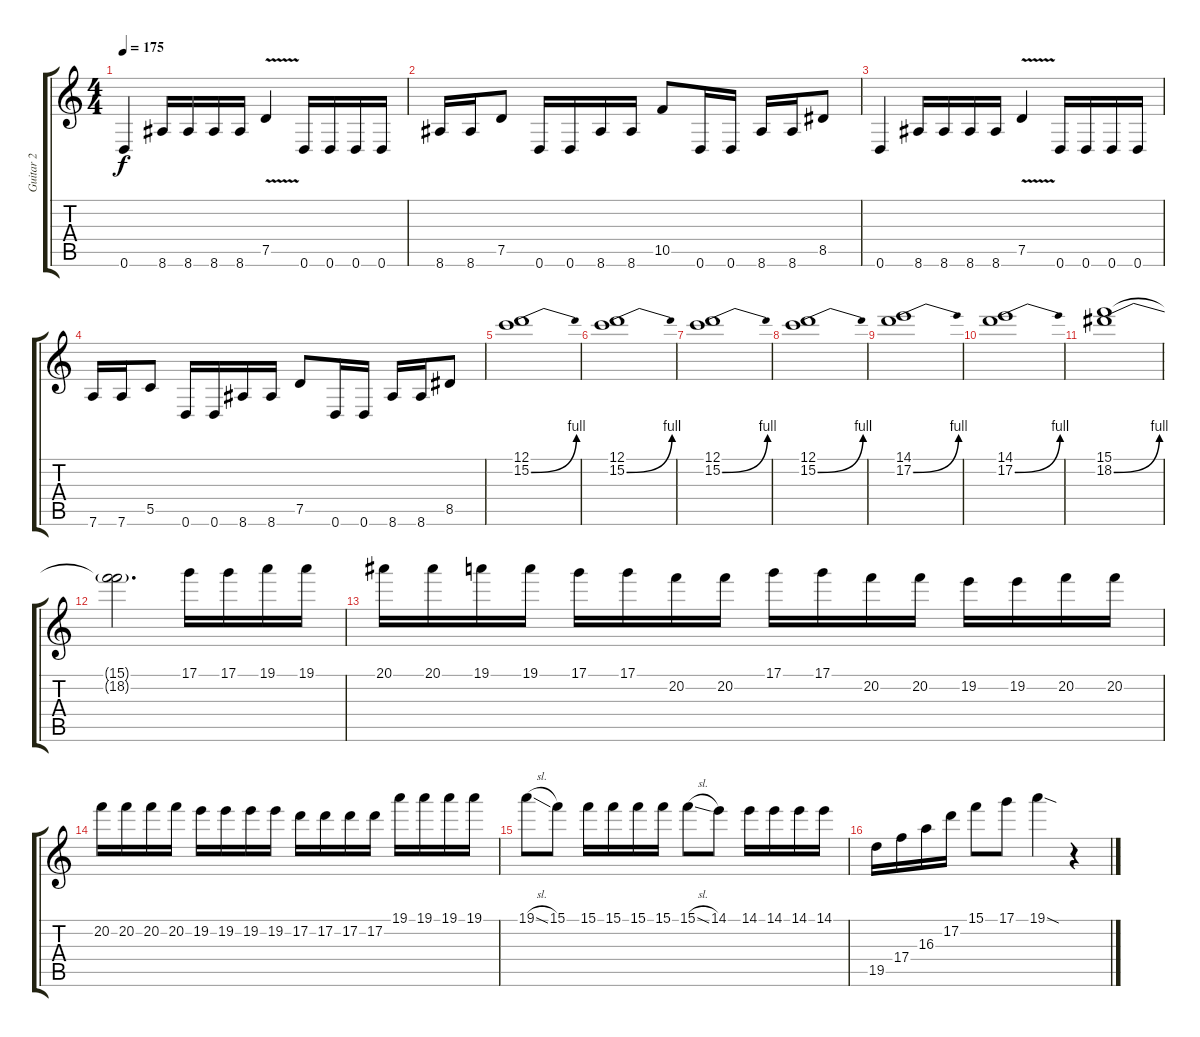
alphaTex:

\track ("Guitar 2" "Guitar 2") {instrument overdrivenguitar}
\staff {score tabs}
\tuning (D4 A3 F3 C3 G2 D2) {hide}
\ts (4 4)
\tempo 175
\clef g2
\ks c
0.6.4{dy f} 8.6.16 8.6.16 8.6.16 8.6.16 7.5{v}.4 0.6.16 0.6.16 0.6.16 0.6.16 |
8.6.16 8.6.16 7.5.8 0.6.16 0.6.16 8.6.16 8.6.16 10.5.8 0.6.16 0.6.16 8.6.16 8.6.16 8.5.8 |
0.6.4 8.6.16 8.6.16 8.6.16 8.6.16 7.5{v}.4 0.6.16 0.6.16 0.6.16 0.6.16 |
7.6.16 7.6.16 5.5.8 0.6.16 0.6.16 8.6.16 8.6.16 7.5.8 0.6.16 0.6.16 8.6.16 8.6.16 8.5.8 |
(12.1 15.2{be (bend 0 0 60 4)}).1 |
(12.1 15.2{be (bend 0 0 60 4)}).1 |
(12.1 15.2{be (bend 0 0 60 4)}).1 |
(12.1 15.2{be (bend 0 0 60 4)}).1 |
(14.1 17.2{be (bend 0 0 60 4)}).1 |
(14.1 17.2{be (bend 0 0 60 4)}).1 |
(15.1 18.2{be (bend 0 0 60 4)}).1 |
(15.1{t} 18.2{t}).2{d} 17.1.16 17.1.16 19.1.16 19.1.16 |
20.1.16 20.1.16 19.1.16 19.1.16 17.1.16 17.1.16 20.2.16 20.2.16 17.1.16 17.1.16 20.2.16 20.2.16 19.2.16 19.2.16 20.2.16 20.2.16 |
20.2.16 20.2.16 20.2.16 20.2.16 19.2.16 19.2.16 19.2.16 19.2.16 17.2.16 17.2.16 17.2.16 17.2.16 19.1.16 19.1.16 19.1.16 19.1.16 |
19.1{sl}.8 15.1.8 15.1.16 15.1.16 15.1.16 15.1.16 15.1{sl}.8 14.1.8 14.1.16 14.1.16 14.1.16 14.1.16 |
19.5.16 17.4.16 16.3.16 17.2.16 15.1.8 17.1.8 19.1{sod}.4 r.4
